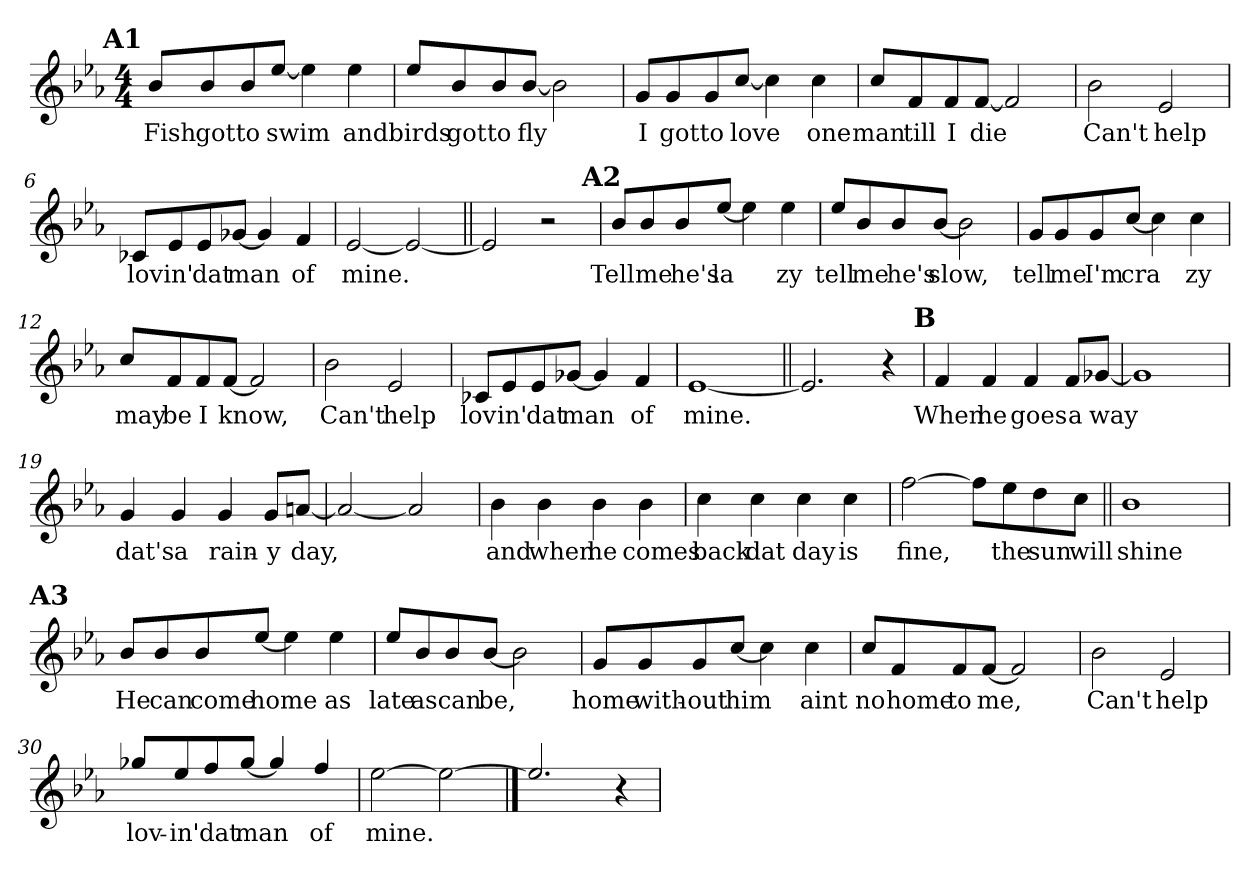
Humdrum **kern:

**kern	**text
*part1	*part1
*staff1	*staff1
*clefG2	*
*k[b-e-a-]	*
*E-:	*
*M4/4	*
!!LO:REH:place=s1:a:enc=none:t=A1
=1	=1
8b-/L	Fish
8b-/	got
8b-/	to
[8ee-/J	swim
4ee-\]	.
4ee-\	and
=2	=2
8ee-/L	birds
8b-/	got
8b-/	to
[8b-/J	fly
2b-\]	.
=3	=3
8g/L	I
8g/	got
8g/	to
[8cc/J	love
4cc\]	.
4cc\	one
=4	=4
8cc/L	man
8f/	till
8f/	I
[8f/J	die
2f/]	.
!!LO:LB:g=z
=5	=5
2b-\	Can't
2e-/	help
=6	=6
8c-X/L	lov
8e-/	in'
8e-/	dat
[8g-X/J	man
4g-/]	.
4f/	of
=7	=7
[2e-/	mine.
2e-/_	.
=8||	=8||
2e-/]	.
2r	.
!!LO:LB:g=z
!!LO:REH:place=s1:a:enc=none:t=A2
=9	=9
8b-/L	Tell
8b-/	me
8b-/	he's
[8ee-/J	la
4ee-\]	.
4ee-\	zy
=10	=10
8ee-/L	tell
8b-/	me
8b-/	he's
[8b-/J	slow,
2b-\]	.
=11	=11
8g/L	tell
8g/	me
8g/	I'm
[8cc/J	cra
4cc\]	.
4cc\	zy
=12	=12
8cc/L	may
8f/	be
8f/	I
[8f/J	know,
2f/]	.
!!LO:LB:g=z
=13	=13
2b-\	Can't
2e-/	help
=14	=14
8c-X/L	lov
8e-/	in'
8e-/	dat
[8g-X/J	man
4g-/]	.
4f/	of
=15	=15
[1e-	mine.
=16||	=16||
2.e-/]	.
4r	.
!!LO:LB:g=z
!!LO:REH:place=s1:a:enc=none:t=B
=17	=17
4f/	When
4f/	he
4f/	goes
8f/L	a
[8g-X/J	way
=18	=18
1g-]	.
=19	=19
4g/	dat's
4g/	a
4g/	rain-
8g/L	-y
[8an/J	day,
=20	=20
2a/_	.
2a/]	.
!!LO:LB:g=z
=21	=21
4b-\	and
4b-\	when
4b-\	he
4b-\	comes
=22	=22
4cc\	back
4cc\	dat
4cc\	day
4cc\	is
=23	=23
[2ff\	fine,
8ff\L]	.
8ee-\	the
8dd\	sun
8cc\J	will
=24||	=24||
1b-	shine
!!LO:LB:g=z
!!LO:REH:place=s1:a:enc=none:t=A3
=25	=25
8b-/L	He
8b-/	can
8b-/	come
[8ee-/J	home
4ee-\]	.
4ee-\	as
=26	=26
8ee-/L	late
8b-/	as
8b-/	can
[8b-/J	be,
2b-\]	.
=27	=27
8g/L	home
8g/	with-
8g/	-out
[8cc/J	him
4cc\]	.
4cc\	aint
=28	=28
8cc/L	no
8f/	home
8f/	to
[8f/J	me,
2f/]	.
!!LO:LB:g=z
=29	=29
2b-\	Can't
2e-/	help
=30	=30
8gg-X/L	lov-
8ee-/	-in'
8ff/	dat
[8gg-/J	man
4gg-/]	.
4ff/	of
=31	=31
[2ee-\	mine.
2ee-\_	.
==32	==32
2.ee-/]	.
4r	.
=	=
*-	*-
